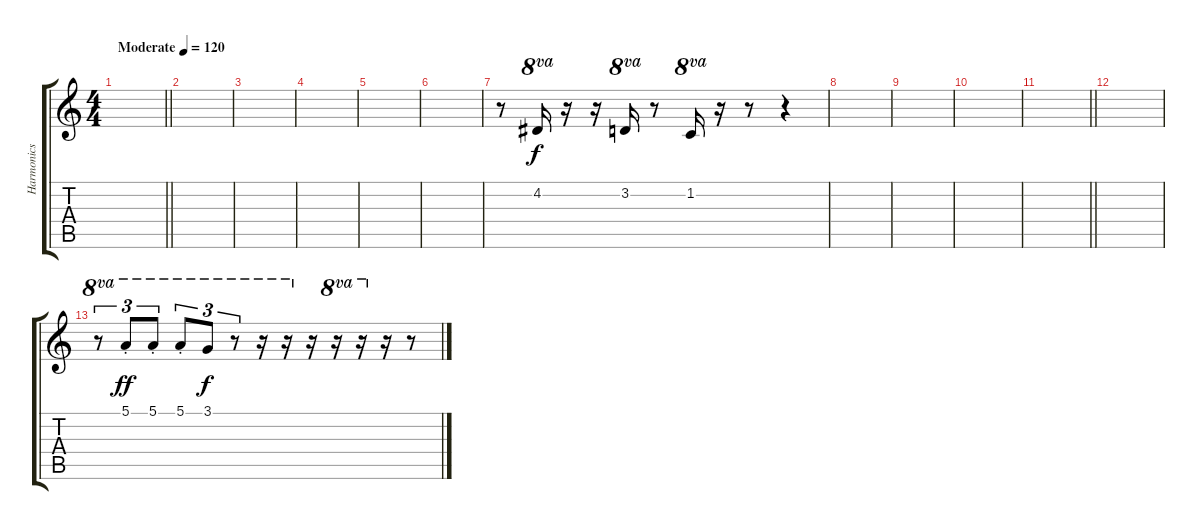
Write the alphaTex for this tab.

\track ("Harmonics" "Harmonics") {instrument guitarharmonics}
\staff {score tabs}
\tuning (E4 B3 G3 D3 A2 E2) {hide}
\ts (4 4)
\tempo (120 "Moderate")
\clef g2
\barLineRight lightlight
\ks c
|
|
|
|
|
|
r.8 4.2.16{ot 8va} r.16 r.16 3.2.16{ot 8va} r.8 1.2.16{ot 8va} r.16 r.8 r.4 |
|
|
|
\barLineRight lightlight
|
|
r.8{tu (3 2) ot 8va} 5.1{st}.8{tu (3 2) ot 8va dy ff} 5.1{st}.8{tu (3 2) ot 8va} 5.1{st}.8{tu (3 2) ot 8va} 3.1.8{tu (3 2) ot 8va dy f} r.8{tu (3 2) ot 8va} r.16{ot 8va} r.16{ot 8va} r.16 r.16{ot 8va} r.16{ot 8va} r.16 r.8
